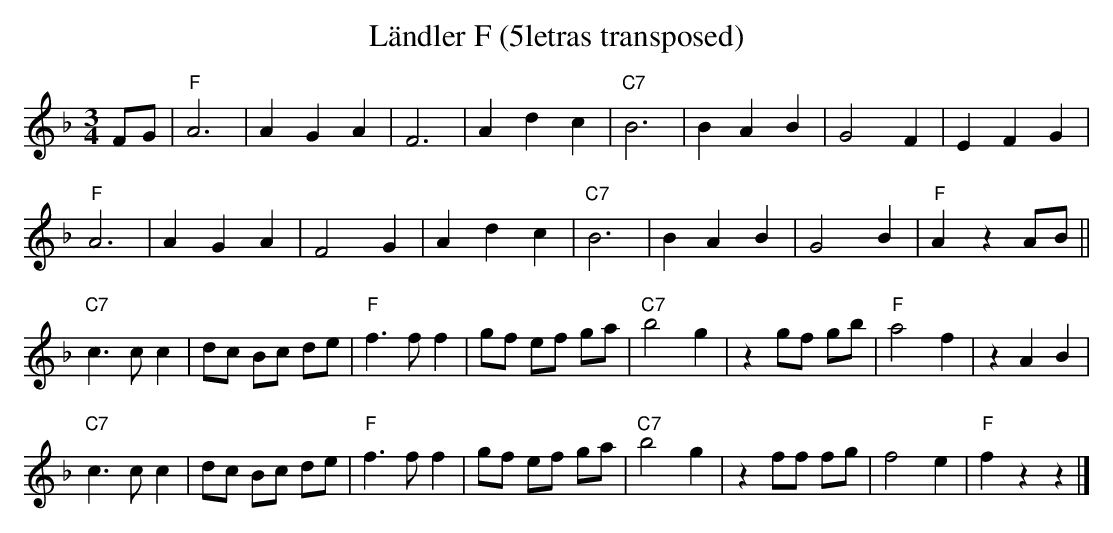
X:1
T: L\"andler F (5letras transposed)
M:3/4
L:1/4
K:F transpose=3 %%MIDI gchordon
F/G/ | "F"A3 | AGA | F3 | Adc | "C7"B3 | BAB | G2F | EFG |
"F"A3 | AGA | F2G | Adc | "C7"B3 | BAB | G2B | "F"AzA/B/ ||
 "C7"c>cc |  d/c/  B/c/ d/e/ | "F"f>ff | g/f/ e/f/ g/a/ | "C7"b2g | z g/f/ g/b/ | "F"a2f | zAB |
"C7"c>cc | d/c/ B/c/ d/e/ | "F"f>ff | g/f/ e/f/ g/a/ | "C7"b2g | zf/f/ f/g/ | f2e | "F"fzz |]
